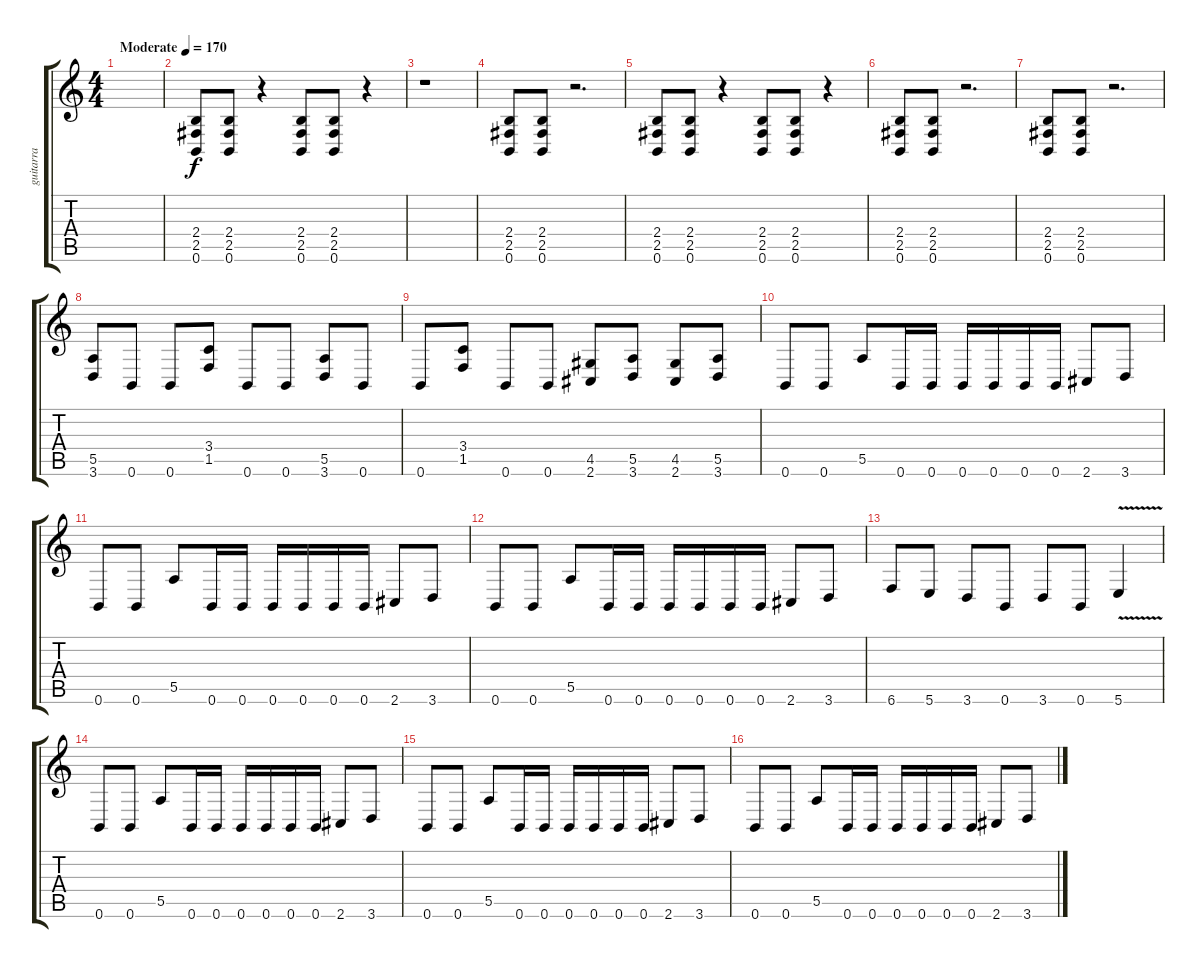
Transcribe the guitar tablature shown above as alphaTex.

\track ("guitarra" "guitarra") {instrument distortionguitar}
\staff {score tabs}
\tuning (B3 Gb3 D3 A2 E2 B1) {hide}
\ts (4 4)
\tempo (170 "Moderate")
\clef g2
\ks c
|
(2.4 2.5 0.6).8 (2.4 2.5 0.6).8 r.4 (2.4 2.5 0.6).8 (2.4 2.5 0.6).8 r.4 |
r.1 |
(2.4 2.5 0.6).8 (2.4 2.5 0.6).8 r.2{d} |
(2.4 2.5 0.6).8 (2.4 2.5 0.6).8 r.4 (2.4 2.5 0.6).8 (2.4 2.5 0.6).8 r.4 |
(2.4 2.5 0.6).8 (2.4 2.5 0.6).8 r.2{d} |
(2.4 2.5 0.6).8 (2.4 2.5 0.6).8 r.2{d} |
(5.5 3.6).8 0.6.8 0.6.8 (3.4 1.5).8 0.6.8 0.6.8 (5.5 3.6).8 0.6.8 |
0.6.8 (3.4 1.5).8 0.6.8 0.6.8 (4.5 2.6).8 (5.5 3.6).8 (4.5 2.6).8 (5.5 3.6).8 |
0.6.8 0.6.8 5.5.8 0.6.16 0.6.16 0.6.16 0.6.16 0.6.16 0.6.16 2.6.8 3.6.8 |
0.6.8 0.6.8 5.5.8 0.6.16 0.6.16 0.6.16 0.6.16 0.6.16 0.6.16 2.6.8 3.6.8 |
0.6.8 0.6.8 5.5.8 0.6.16 0.6.16 0.6.16 0.6.16 0.6.16 0.6.16 2.6.8 3.6.8 |
6.6.8 5.6.8 3.6.8 0.6.8 3.6.8 0.6.8 5.6{v}.4 |
0.6.8 0.6.8 5.5.8 0.6.16 0.6.16 0.6.16 0.6.16 0.6.16 0.6.16 2.6.8 3.6.8 |
0.6.8 0.6.8 5.5.8 0.6.16 0.6.16 0.6.16 0.6.16 0.6.16 0.6.16 2.6.8 3.6.8 |
0.6.8 0.6.8 5.5.8 0.6.16 0.6.16 0.6.16 0.6.16 0.6.16 0.6.16 2.6.8 3.6.8
